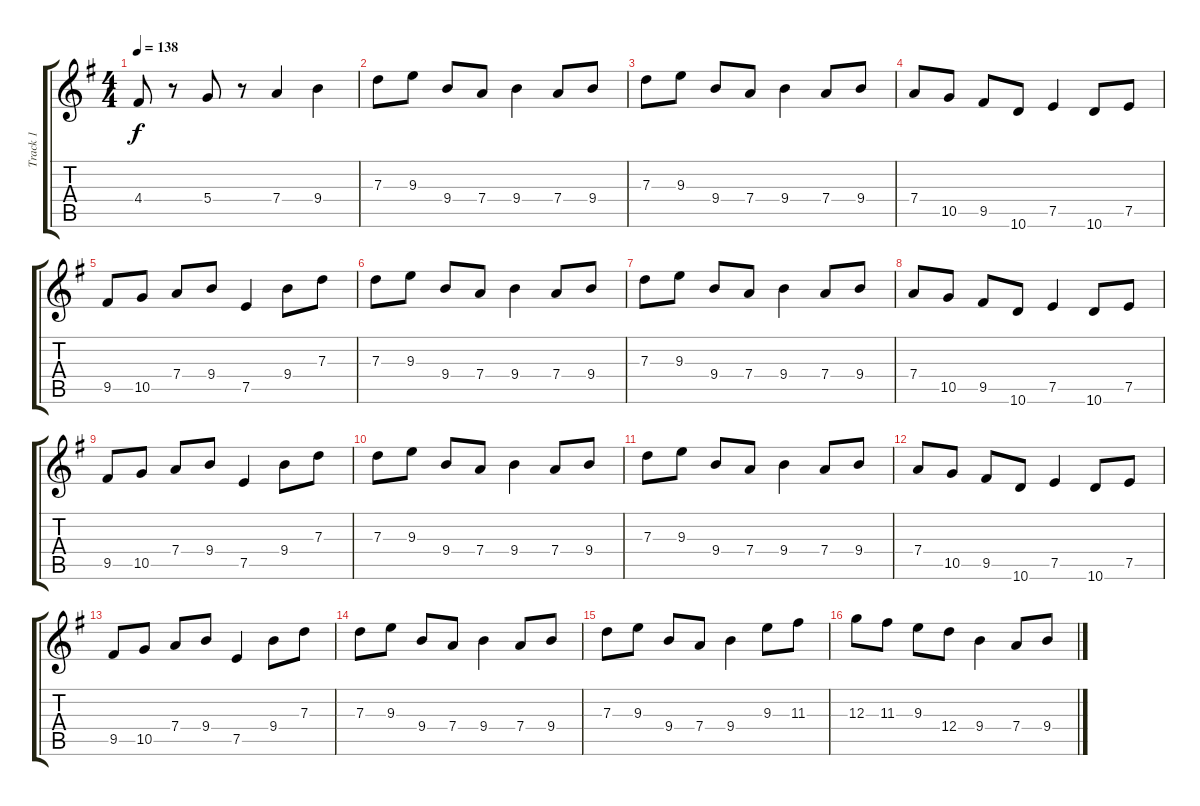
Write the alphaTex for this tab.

\track ("Track 1" "Track 1") {instrument distortionguitar}
\staff {score tabs}
\tuning (E4 B3 G3 D3 A2 E2) {hide}
\ts (4 4)
\tempo 138
\clef g2
\ks g
4.4.8{dy f} r.8 5.4.8 r.8 7.4.4 9.4.4 |
7.3.8 9.3.8 9.4.8 7.4.8 9.4.4 7.4.8 9.4.8 |
7.3.8 9.3.8 9.4.8 7.4.8 9.4.4 7.4.8 9.4.8 |
7.4.8 10.5.8 9.5.8 10.6.8 7.5.4 10.6.8 7.5.8 |
9.5.8 10.5.8 7.4.8 9.4.8 7.5.4 9.4.8 7.3.8 |
7.3.8 9.3.8 9.4.8 7.4.8 9.4.4 7.4.8 9.4.8 |
7.3.8 9.3.8 9.4.8 7.4.8 9.4.4 7.4.8 9.4.8 |
7.4.8 10.5.8 9.5.8 10.6.8 7.5.4 10.6.8 7.5.8 |
9.5.8 10.5.8 7.4.8 9.4.8 7.5.4 9.4.8 7.3.8 |
7.3.8 9.3.8 9.4.8 7.4.8 9.4.4 7.4.8 9.4.8 |
7.3.8 9.3.8 9.4.8 7.4.8 9.4.4 7.4.8 9.4.8 |
7.4.8 10.5.8 9.5.8 10.6.8 7.5.4 10.6.8 7.5.8 |
9.5.8 10.5.8 7.4.8 9.4.8 7.5.4 9.4.8 7.3.8 |
7.3.8 9.3.8 9.4.8 7.4.8 9.4.4 7.4.8 9.4.8 |
7.3.8 9.3.8 9.4.8 7.4.8 9.4.4 9.3.8 11.3.8 |
12.3.8 11.3.8 9.3.8 12.4.8 9.4.4 7.4.8 9.4.8
